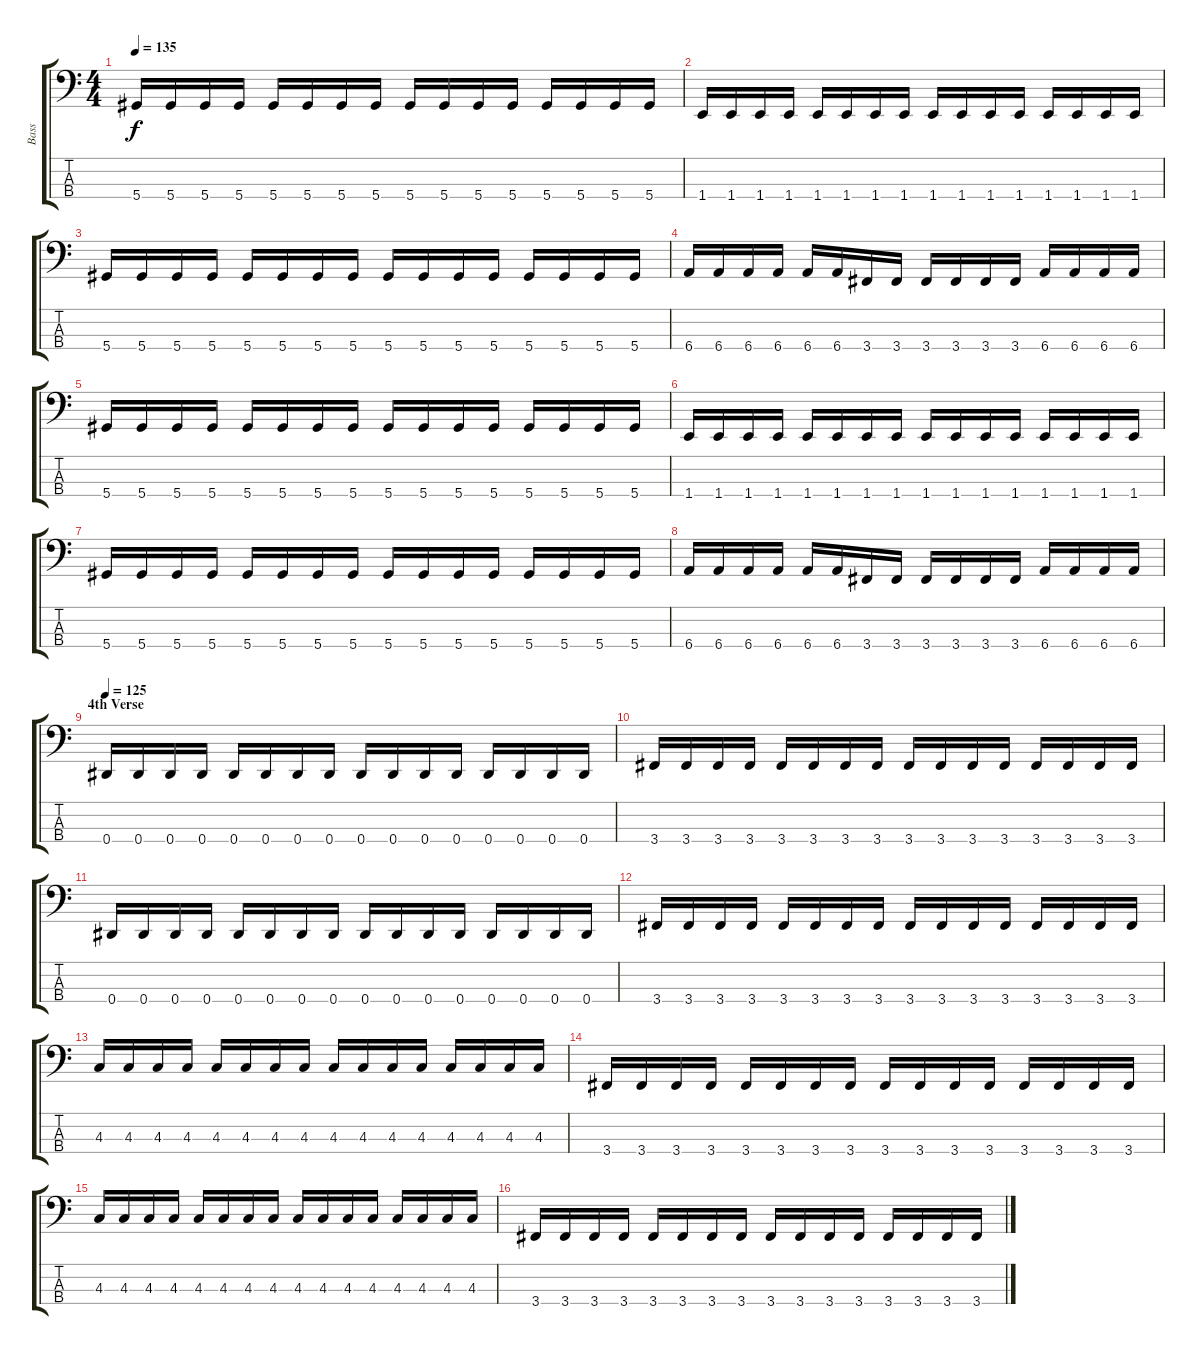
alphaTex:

\track ("Bass" "Bass") {instrument electricbasspick}
\staff {score tabs}
\tuning (Gb2 Db2 Ab1 Eb1) {hide}
\ts (4 4)
\tempo 135
\clef f4
\ks c
5.4.16{dy f} 5.4.16 5.4.16 5.4.16 5.4.16 5.4.16 5.4.16 5.4.16 5.4.16 5.4.16 5.4.16 5.4.16 5.4.16 5.4.16 5.4.16 5.4.16 |
1.4.16 1.4.16 1.4.16 1.4.16 1.4.16 1.4.16 1.4.16 1.4.16 1.4.16 1.4.16 1.4.16 1.4.16 1.4.16 1.4.16 1.4.16 1.4.16 |
5.4.16 5.4.16 5.4.16 5.4.16 5.4.16 5.4.16 5.4.16 5.4.16 5.4.16 5.4.16 5.4.16 5.4.16 5.4.16 5.4.16 5.4.16 5.4.16 |
6.4.16 6.4.16 6.4.16 6.4.16 6.4.16 6.4.16 3.4.16 3.4.16 3.4.16 3.4.16 3.4.16 3.4.16 6.4.16 6.4.16 6.4.16 6.4.16 |
5.4.16 5.4.16 5.4.16 5.4.16 5.4.16 5.4.16 5.4.16 5.4.16 5.4.16 5.4.16 5.4.16 5.4.16 5.4.16 5.4.16 5.4.16 5.4.16 |
1.4.16 1.4.16 1.4.16 1.4.16 1.4.16 1.4.16 1.4.16 1.4.16 1.4.16 1.4.16 1.4.16 1.4.16 1.4.16 1.4.16 1.4.16 1.4.16 |
5.4.16 5.4.16 5.4.16 5.4.16 5.4.16 5.4.16 5.4.16 5.4.16 5.4.16 5.4.16 5.4.16 5.4.16 5.4.16 5.4.16 5.4.16 5.4.16 |
6.4.16 6.4.16 6.4.16 6.4.16 6.4.16 6.4.16 3.4.16 3.4.16 3.4.16 3.4.16 3.4.16 3.4.16 6.4.16 6.4.16 6.4.16 6.4.16 |
\section ("" "4th Verse")
\tempo 125
0.4.16 0.4.16 0.4.16 0.4.16 0.4.16 0.4.16 0.4.16 0.4.16 0.4.16 0.4.16 0.4.16 0.4.16 0.4.16 0.4.16 0.4.16 0.4.16 |
3.4.16 3.4.16 3.4.16 3.4.16 3.4.16 3.4.16 3.4.16 3.4.16 3.4.16 3.4.16 3.4.16 3.4.16 3.4.16 3.4.16 3.4.16 3.4.16 |
0.4.16 0.4.16 0.4.16 0.4.16 0.4.16 0.4.16 0.4.16 0.4.16 0.4.16 0.4.16 0.4.16 0.4.16 0.4.16 0.4.16 0.4.16 0.4.16 |
3.4.16 3.4.16 3.4.16 3.4.16 3.4.16 3.4.16 3.4.16 3.4.16 3.4.16 3.4.16 3.4.16 3.4.16 3.4.16 3.4.16 3.4.16 3.4.16 |
4.3.16 4.3.16 4.3.16 4.3.16 4.3.16 4.3.16 4.3.16 4.3.16 4.3.16 4.3.16 4.3.16 4.3.16 4.3.16 4.3.16 4.3.16 4.3.16 |
3.4.16 3.4.16 3.4.16 3.4.16 3.4.16 3.4.16 3.4.16 3.4.16 3.4.16 3.4.16 3.4.16 3.4.16 3.4.16 3.4.16 3.4.16 3.4.16 |
4.3.16 4.3.16 4.3.16 4.3.16 4.3.16 4.3.16 4.3.16 4.3.16 4.3.16 4.3.16 4.3.16 4.3.16 4.3.16 4.3.16 4.3.16 4.3.16 |
3.4.16 3.4.16 3.4.16 3.4.16 3.4.16 3.4.16 3.4.16 3.4.16 3.4.16 3.4.16 3.4.16 3.4.16 3.4.16 3.4.16 3.4.16 3.4.16
